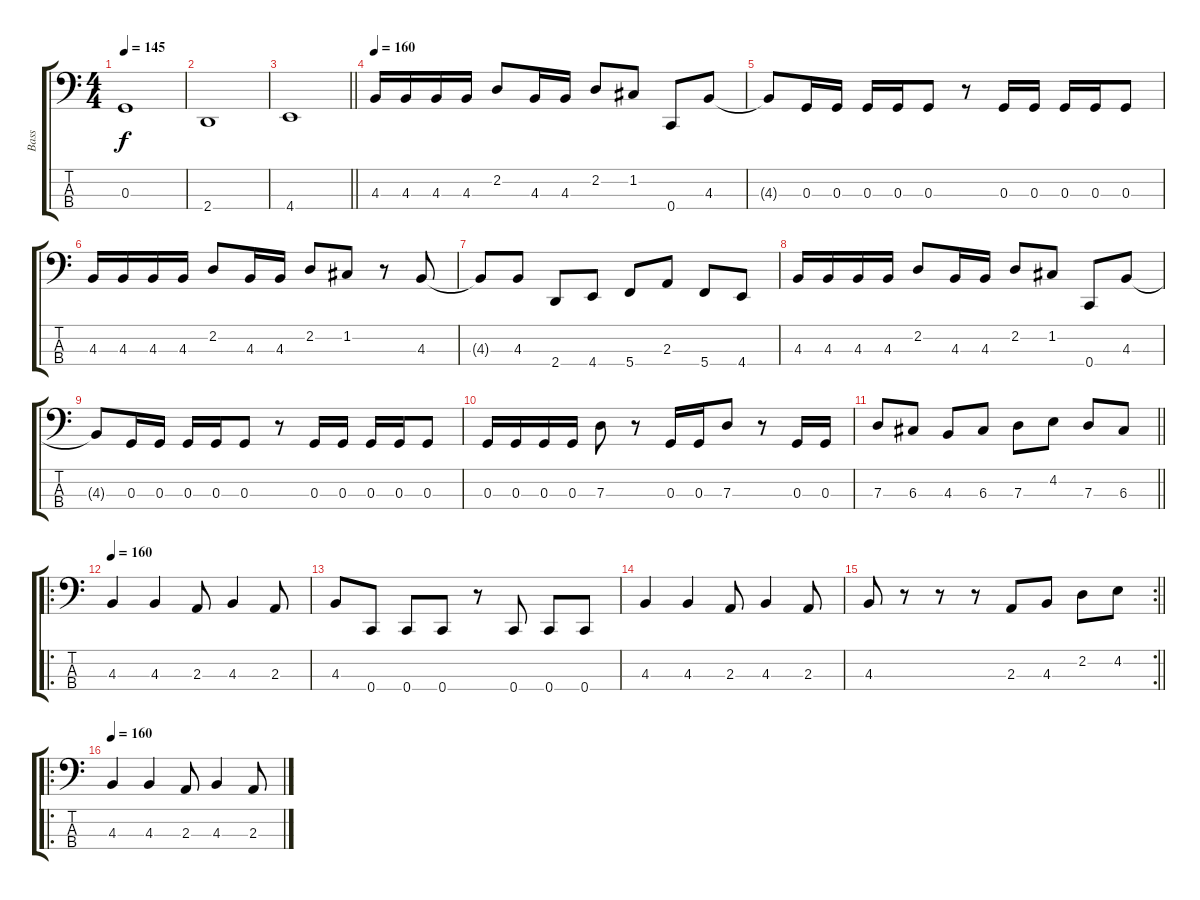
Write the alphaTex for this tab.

\track ("Bass" "Bass") {solo instrument electricbasspick}
\staff {score tabs}
\tuning (F2 C2 G1 C1) {hide}
\ts (4 4)
\tempo 145
\clef f4
\ks c
0.3.1{dy f} |
2.4.1 |
\barLineRight lightlight
4.4.1 |
\section ("" "")
\tempo 160
4.3.16 4.3.16 4.3.16 4.3.16 2.2.8 4.3.16 4.3.16 2.2.8 1.2.8 0.4.8 4.3.8 |
4.3{t}.8 0.3.16 0.3.16 0.3.16 0.3.16 0.3.8 r.8 0.3.16 0.3.16 0.3.16 0.3.16 0.3.8 |
4.3.16 4.3.16 4.3.16 4.3.16 2.2.8 4.3.16 4.3.16 2.2.8 1.2.8 r.8 4.3.8 |
4.3{t}.8 4.3.8 2.4.8 4.4.8 5.4.8 2.3.8 5.4.8 4.4.8 |
4.3.16 4.3.16 4.3.16 4.3.16 2.2.8 4.3.16 4.3.16 2.2.8 1.2.8 0.4.8 4.3.8 |
4.3{t}.8 0.3.16 0.3.16 0.3.16 0.3.16 0.3.8 r.8 0.3.16 0.3.16 0.3.16 0.3.16 0.3.8 |
0.3.16 0.3.16 0.3.16 0.3.16 7.3.8 r.8 0.3.16 0.3.16 7.3.8 r.8 0.3.16 0.3.16 |
\barLineRight lightlight
7.3.8 6.3.8 4.3.8 6.3.8 7.3.8 4.2.8 7.3.8 6.3.8 |
\ro
\section ("" "")
\tempo 160
4.3.4 4.3.4 2.3.8 4.3.4 2.3.8 |
4.3.8 0.4.8 0.4.8 0.4.8 r.8 0.4.8 0.4.8 0.4.8 |
4.3.4 4.3.4 2.3.8 4.3.4 2.3.8 |
\rc 2
\barLineRight lightlight
4.3.8 r.8 r.8 r.8 2.3.8 4.3.8 2.2.8 4.2.8 |
\ro
\section ("" "")
\tempo 160
4.3.4 4.3.4 2.3.8 4.3.4 2.3.8
